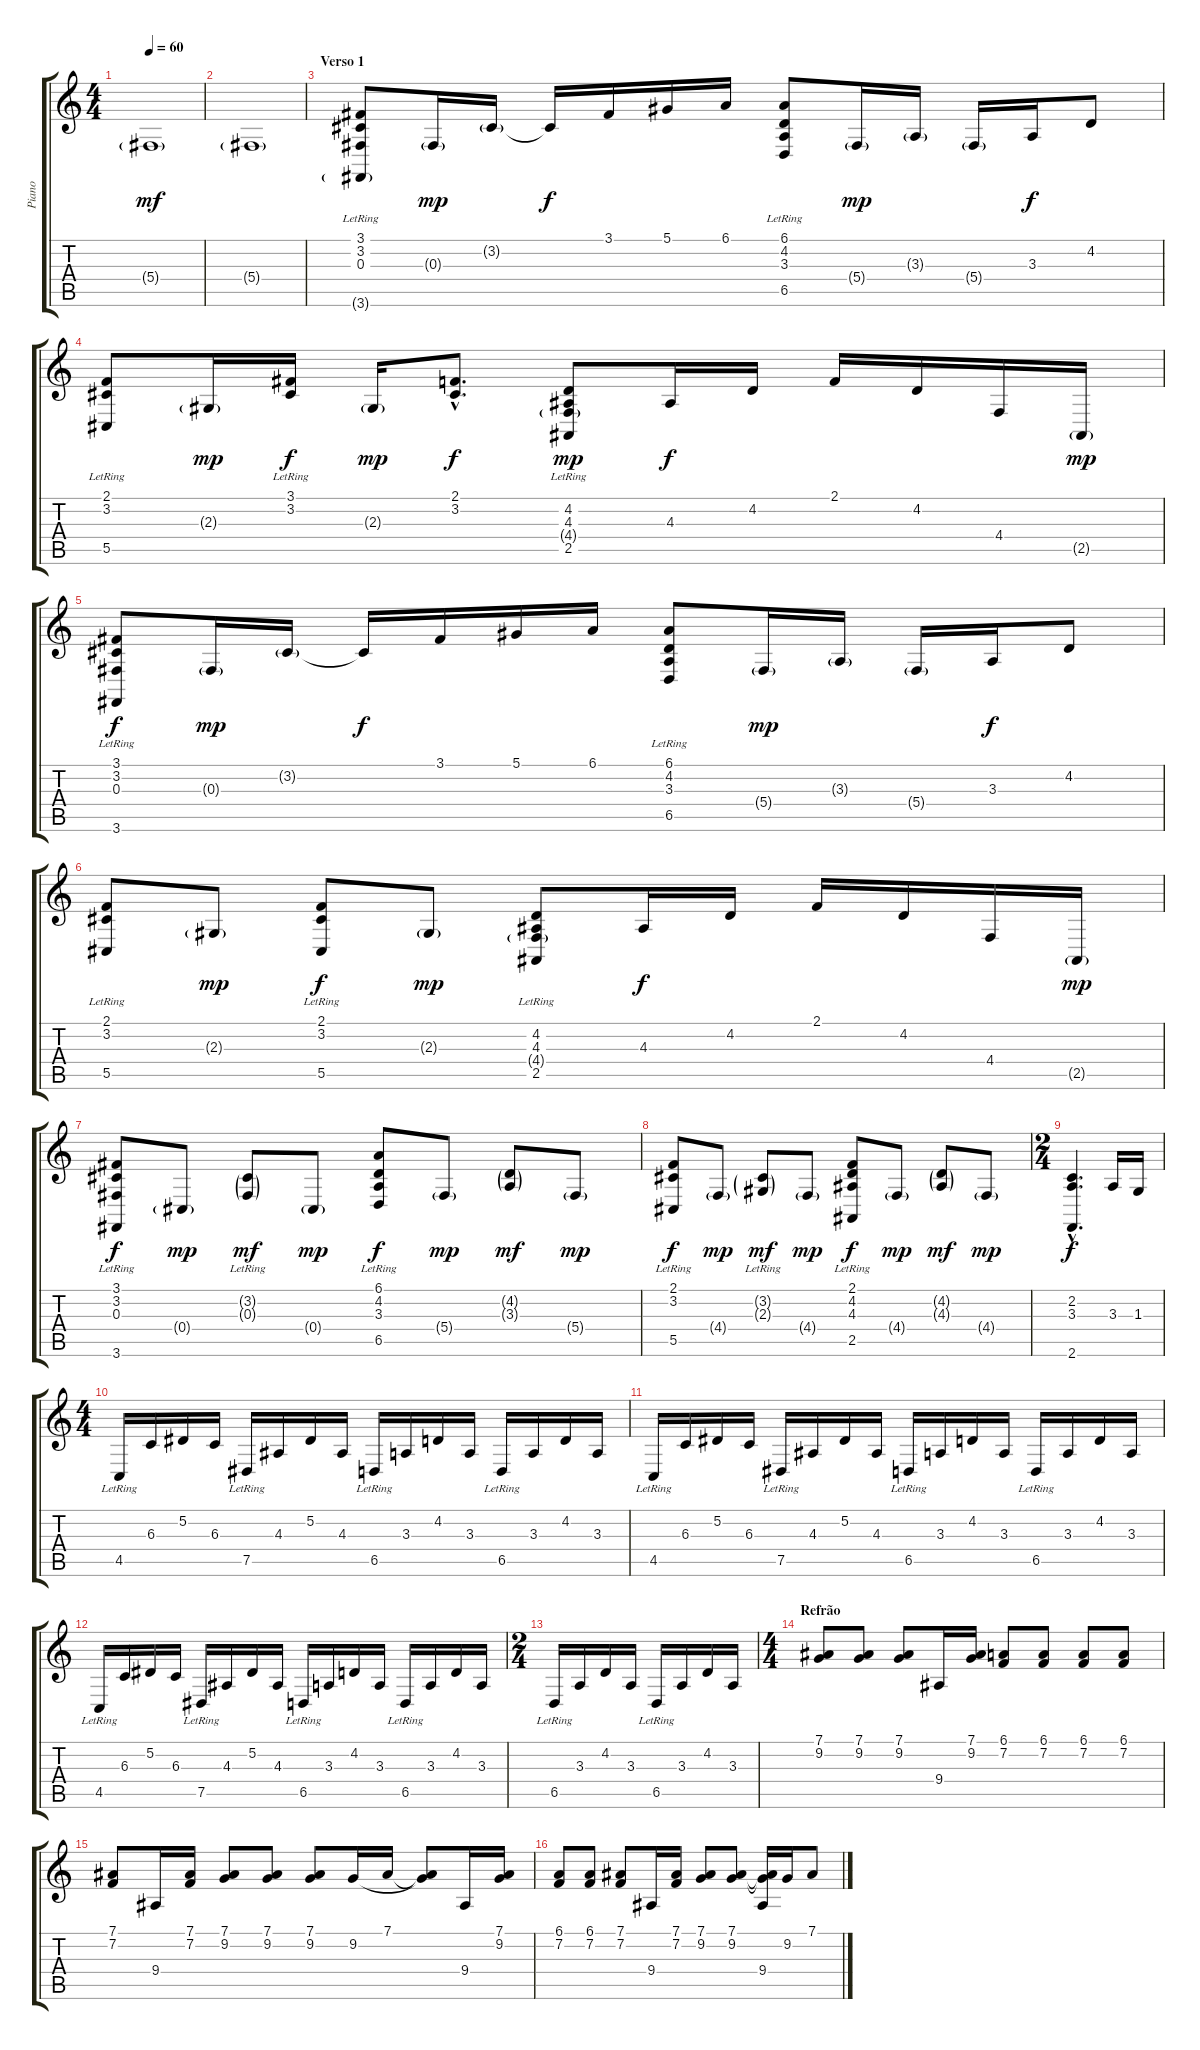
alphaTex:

\track ("Piano" "Piano") {instrument brightacousticpiano}
\staff {score tabs}
\tuning (Eb4 Bb3 Gb3 Db3 Ab2 Eb2) {hide}
\ts (4 4)
\tempo 60
\clef g2
\ks c
5.4{g}.1{dy mf instrument brightacousticpiano} |
5.4{g}.1 |
\section ("" "Verso 1")
(3.1{lr} 3.2{lr} 0.3{lr} 3.6{g lr}).8 0.3{g}.16{dy mp} 3.2{g}.16 3.2{t}.16{dy f} 3.1.16 5.1.16 6.1.16 (6.1{lr} 4.2{lr} 3.3{lr} 6.5{lr}).8 5.4{g}.16{dy mp} 3.3{g}.16 5.4{g}.16 3.3.16{dy f} 4.2.8 |
(2.1{lr} 3.2{lr} 5.5{lr}).8 2.3{g}.16{dy mp} (3.1{lr} 3.2{lr}).16{dy f} 2.3{g}.16{dy mp} (2.1{hac} 3.2{hac}).8{d dy f} (4.2{lr} 4.3{lr} 4.4{g} 2.5{lr}).8{dy mp} 4.3.16{dy f} 4.2.16 2.1.16 4.2.16 4.4.16 2.5{g}.16{dy mp} |
(3.1{lr} 3.2{lr} 0.3{lr} 3.6{lr}).8{dy f} 0.3{g}.16{dy mp} 3.2{g}.16 3.2{t}.16{dy f} 3.1.16 5.1.16 6.1.16 (6.1{lr} 4.2{lr} 3.3{lr} 6.5{lr}).8 5.4{g}.16{dy mp} 3.3{g}.16 5.4{g}.16 3.3.16{dy f} 4.2.8 |
(2.1{lr} 3.2 5.5{lr}).8 2.3{g}.8{dy mp} (2.1{lr} 3.2{lr} 5.5{lr}).8{dy f} 2.3{g}.8{dy mp} (4.2{lr} 4.3{lr} 4.4{g} 2.5{lr}).8 4.3.16{dy f} 4.2.16 2.1.16 4.2.16 4.4.16 2.5{g}.16{dy mp} |
(3.1{lr} 3.2{lr} 0.3{lr} 3.6{lr}).8{dy f} 0.4{g}.8{dy mp} (3.2{g} 0.3{g lr}).8{dy mf} 0.4{g}.8{dy mp} (6.1{lr} 4.2{lr} 3.3{lr} 6.5{lr}).8{dy f} 5.4{g}.8{dy mp} (4.2{g} 3.3{g}).8{dy mf} 5.4{g}.8{dy mp} |
(2.1{lr} 3.2 5.5{lr}).8{dy f} 4.4{g}.8{dy mp} (3.2{g lr} 2.3{g}).8{dy mf} 4.4{g}.8{dy mp} (2.1 4.2{lr} 4.3{lr} 2.5{lr}).8{dy f} 4.4{g}.8{dy mp} (4.2{g} 4.3{g}).8{dy mf} 4.4{g}.8{dy mp} |
\ts (2 4)
(2.2{hac} 3.3{hac} 2.6{hac}).4{d dy f} 3.3.16 1.3.16 |
\ts (4 4)
4.5{lr}.16 6.3.16 5.2.16 6.3.16 7.5{lr}.16 4.3.16 5.2.16 4.3.16 6.5{lr}.16 3.3.16 4.2.16 3.3.16 6.5{lr}.16 3.3.16 4.2.16 3.3.16 |
4.5{lr}.16 6.3.16 5.2.16 6.3.16 7.5{lr}.16 4.3.16 5.2.16 4.3.16 6.5{lr}.16 3.3.16 4.2.16 3.3.16 6.5{lr}.16 3.3.16 4.2.16 3.3.16 |
4.5{lr}.16 6.3.16 5.2.16 6.3.16 7.5{lr}.16 4.3.16 5.2.16 4.3.16 6.5{lr}.16 3.3.16 4.2.16 3.3.16 6.5{lr}.16 3.3.16 4.2.16 3.3.16 |
\ts (2 4)
6.5{lr}.16 3.3.16 4.2.16 3.3.16 6.5{lr}.16 3.3.16 4.2.16 3.3.16 |
\ts (4 4)
\section ("" "Refrão")
(7.1 9.2).8 (7.1 9.2).8 (7.1 9.2).8 9.4.16 (7.1 9.2).16 (6.1 7.2).8 (6.1 7.2).8 (6.1 7.2).8 (6.1 7.2).8 |
(7.1 7.2).8 9.4.16 (7.1 7.2).16 (7.1 9.2).8 (7.1 9.2).8 (7.1 9.2).8 9.2.16 7.1.16 (7.1{t} 9.2{t}).8 9.4.16 (7.1 9.2).16 |
(6.1 7.2).8 (6.1 7.2).8 (7.1 7.2).8 9.4.16 (7.1 7.2).16 (7.1 9.2).8 (7.1 9.2).8 (7.1{t} 9.2{t} 9.4).16 9.2.16 7.1.8
